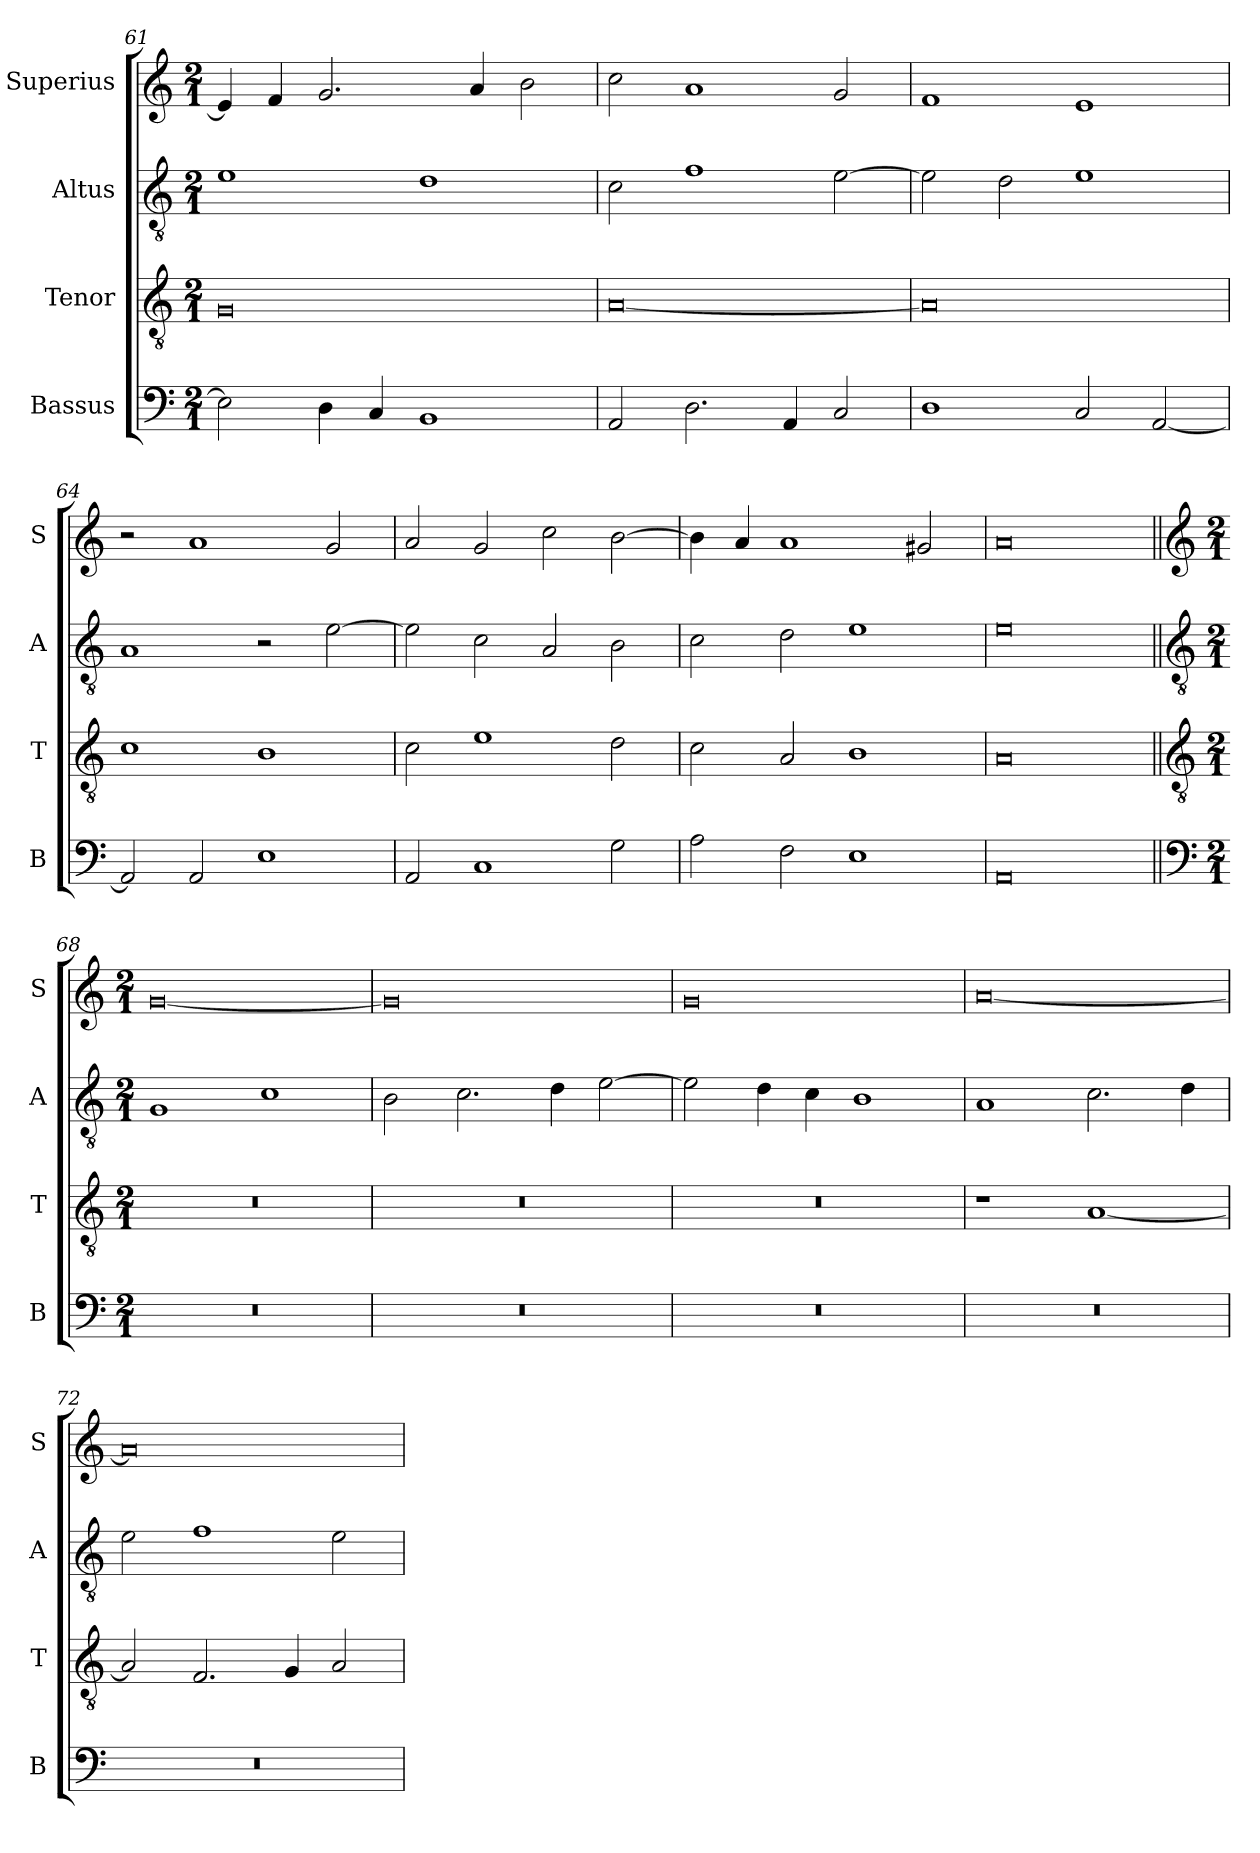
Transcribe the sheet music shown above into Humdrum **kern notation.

**kern	**kern	**kern	**kern
*part4	*part3	*part2	*part1
*staff4	*staff3	*staff2	*staff1
*I"Bassus	*I"Tenor	*I"Altus	*I"Superius
*I'B	*I'T	*I'A	*I'S
*clefF4	*clefGv2	*clefGv2	*clefG2
*k[]	*k[]	*k[]	*k[]
*M2/1	*M2/1	*M2/1	*M2/1
=61	=61	=61	=61
2E\]	0G	1e	4e/]
.	.	.	4f/
4D\	.	.	2.g/
4C/	.	.	.
1BB	.	1d	.
.	.	.	4a/
.	.	.	2b\
=62	=62	=62	=62
2AA/	[0A	2c\	2cc\
2.D\	.	1f	1a
4AA/	.	.	.
2C/	.	[2e\	2g/
=63	=63	=63	=63
1D	0A]	2e\]	1f
.	.	2d\	.
2C/	.	1e	1e
[2AA/	.	.	.
=64	=64	=64	=64
2AA/]	1c	1A	2r
2AA/	.	.	1a
1E	1B	2r	.
.	.	[2e\	2g/
=65	=65	=65	=65
2AA/	2c\	2e\]	2a/
1C	1e	2c\	2g/
.	.	2A/	2cc\
2G\	2d\	2B\	[2b\
=66	=66	=66	=66
2A\	2c\	2c\	4b\]
.	.	.	4a/
2F\	2A/	2d\	1a
1E	1B	1e	.
.	.	.	2g#X/
=67	=67	=67	=67
0AA	0A	0e	0a
!!LO:LB:g=z
=68||	=68||	=68||	=68||
*clefF4	*clefGv2	*clefGv2	*clefG2
*k[]	*k[]	*k[]	*k[]
*M2/1	*M2/1	*M2/1	*M2/1
0r	0r	1G	[0g
.	.	1c	.
=69	=69	=69	=69
0r	0r	2B\	0g]
.	.	2.c\	.
.	.	4d\	.
.	.	[2e\	.
=70	=70	=70	=70
0r	0r	2e\]	0g
.	.	4d\	.
.	.	4c\	.
.	.	1B	.
=71	=71	=71	=71
0r	1r	1A	[0a
.	[1A	2.c\	.
.	.	4d\	.
=72	=72	=72	=72
0r	2A/]	2e\	0a]
.	2.F/	1f	.
.	4G/	.	.
.	2A/	2e\	.
=	=	=	=
*-	*-	*-	*-
